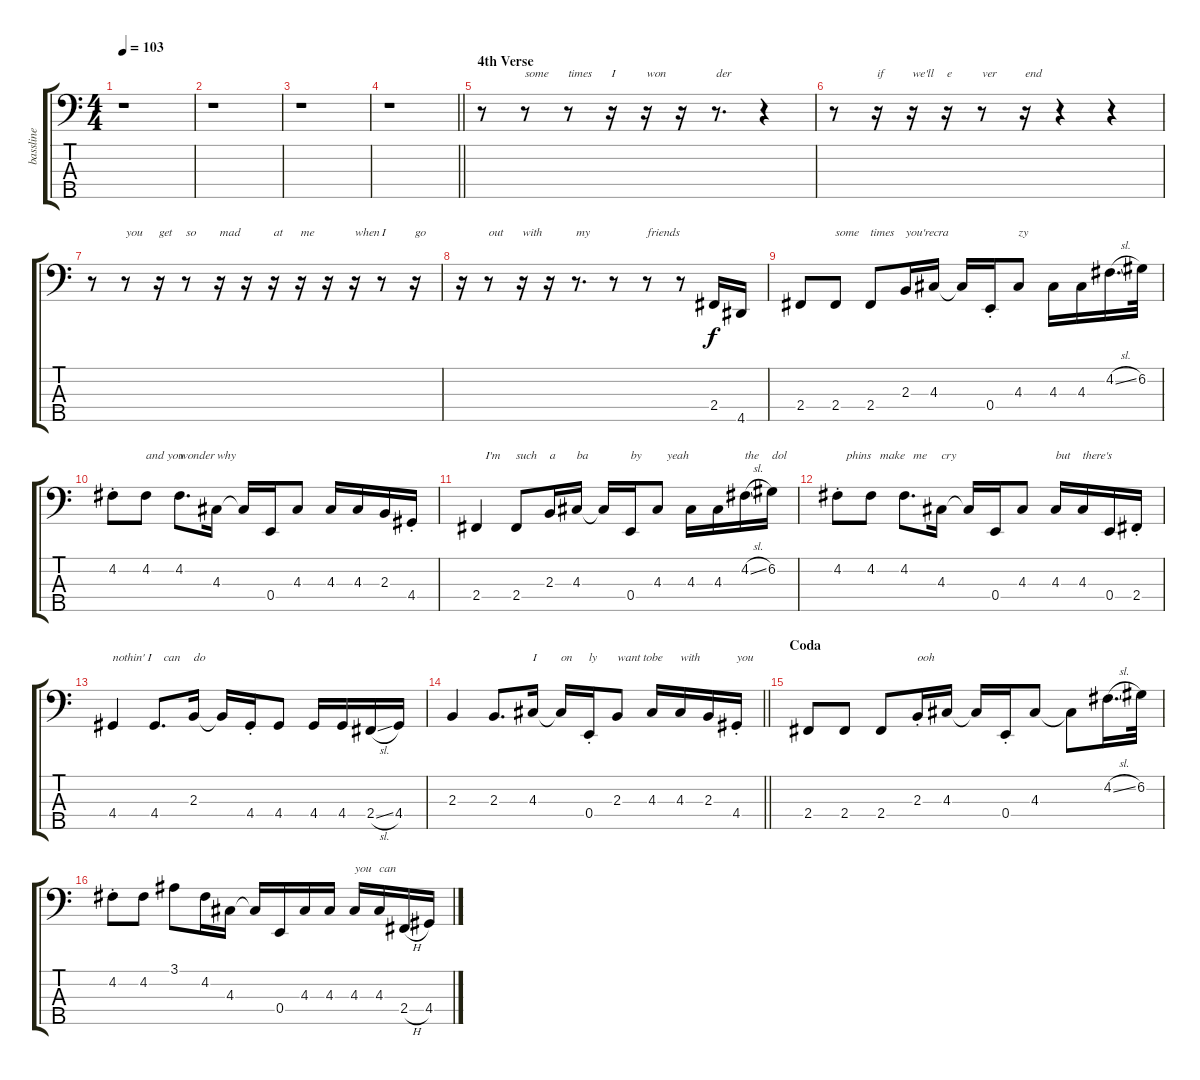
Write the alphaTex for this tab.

\track ("bassline" "bassline") {instrument electricbassfinger}
\staff {score tabs}
\tuning (G2 D2 A1 E1 B0) {hide}
\ts (4 4)
\tempo 103
\clef f4
\ks c
r.1{dy f} |
r.1 |
r.1 |
\barLineRight lightlight
r.1 |
\section ("" "4th Verse")
r.8 r.8{txt "some"} r.8{txt "times"} r.16{txt "I"} r.16{txt "won"} r.16 r.8{d txt "der"} r.4 |
r.8 r.16{txt "if"} r.16{txt "we'll"} r.16{txt "e"} r.8{txt "ver"} r.16{txt "end"} r.4 r.4 |
r.8 r.8{txt "you"} r.16{txt "get"} r.8{txt "so"} r.16{txt "mad"} r.16 r.16{txt "at"} r.16{txt "me"} r.16 r.16{txt "when"} r.8{txt "I"} r.16{txt "go"} |
r.16 r.8{txt "out"} r.16{txt "with"} r.16 r.8{d txt "my"} r.8 r.8{txt "friends"} r.8 2.4.16 4.5.16 |
2.4.8 2.4.8{txt "some"} 2.4.8{txt "times"} 2.3.16{txt "you're"} 4.3.16{txt "cra"} 4.3{t}.16 0.4{st}.16 4.3.8{txt "zy"} 4.3.16 4.3.16 4.2{sl}.16{d} 6.2.32 |
4.2{st}.8 4.2.8{txt "and you"} 4.2.8{d txt "wonder"} 4.3.16{txt "why"} 4.3{t}.16 0.4.16 4.3.8 4.3.16 4.3.16 2.3.16 4.4{st}.16 |
2.4.4{txt "   I'm"} 2.4.8{txt "such"} 2.3.16{txt "a"} 4.3.16{txt "ba"} 4.3{t}.16 0.4.16{txt "by"} 4.3.8{txt "   yeah"} 4.3.16 4.3.16 4.2{sl}.16{txt "the"} 6.2.16{txt "dol"} |
4.2{st}.8{txt "   phins"} 4.2.8{txt "   make"} 4.2.8{d txt "   me"} 4.3.16{txt "cry"} 4.3{t}.16 0.4.16 4.3.8 4.3.16{txt "but"} 4.3.16{txt "there's"} 0.4.16 2.4{st}.16 |
4.4.4{txt "nothin' I"} 4.4.8{d txt "   can"} 2.3.16{txt "do"} 2.3{t}.16 4.4{st}.16 4.4.8 4.4.16 4.4.16 2.4{sl}.16 4.4.16 |
\barLineRight lightlight
2.3.4 2.3.8{d} 4.3.16{txt "I"} 4.3{t}.16{txt "on"} 0.4{st}.16{txt "ly"} 2.3.8{txt "want to"} 4.3.16{txt "be"} 4.3.16{txt "with"} 2.3.16 4.4{st}.16{txt "you"} |
\section ("" "Coda")
2.4.8 2.4.8 2.4.8 2.3{st}.16{txt "ooh"} 4.3.16 4.3{t}.16 0.4{st}.16 4.3.8 4.3{t}.8 4.2{sl}.16{d} 6.2.32 |
4.2{st}.8 4.2.8 3.1.8 4.2.16 4.3.16 4.3{t}.16 0.4.16 4.3.16 4.3.16 4.3.16{txt "you"} 4.3.16{txt "can"} 2.4{h}.16 4.4.16
